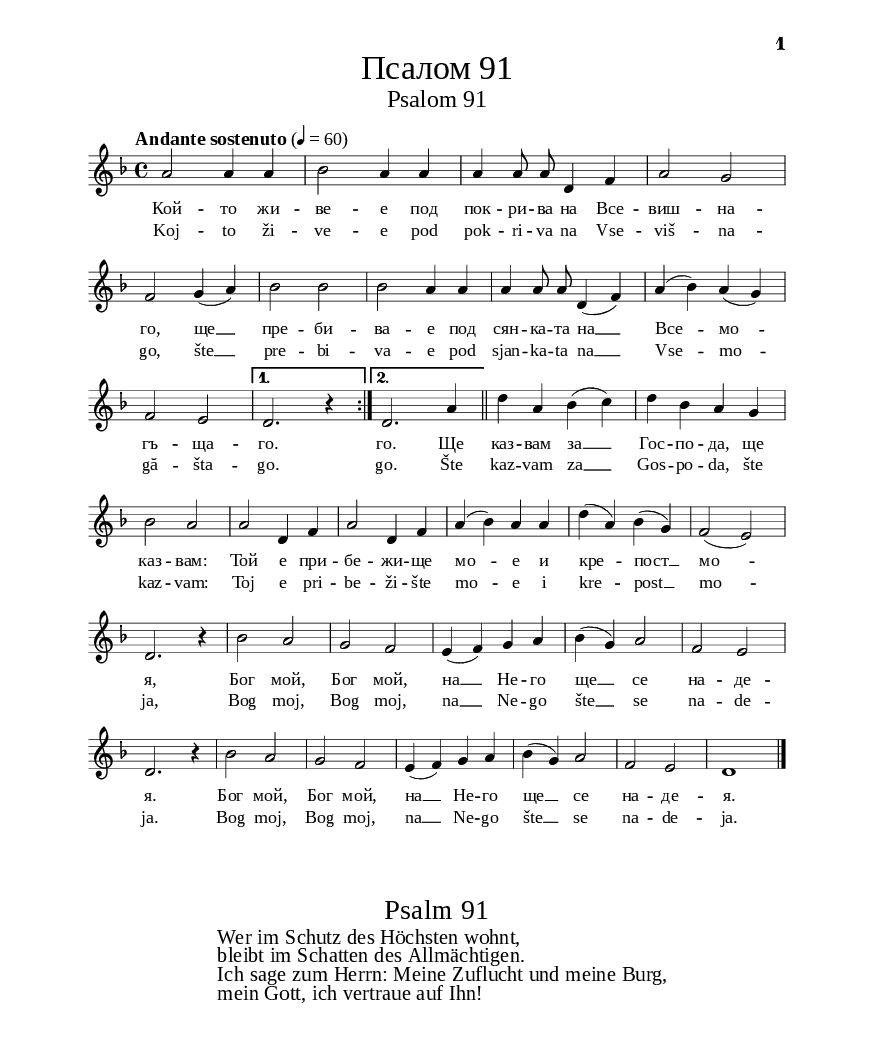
\version "2.24.3"

% include paper part and global functions
\include "include/globals.ily"

\bookpart {
  \label #'ref057
  \tocItem \markup "Псалом 91 – Psalom 91"
  \include "include/bookpart-paper.ily"
  \score {
    \include "include/score-layout.ily"

    \new Voice \relative a' {
      \clef treble
      \key d \minor
      \time 4/4
      \tempoFunc "Andante sostenuto" 4 "60"
      \repeat volta 2 {
        a2 a4 a4 | bes2 a4 a4 | a4 \autoBeamOff a8 a8 d,4 f4 |  a2 g2 | \break
        f2 g4 ( a4 ) |  bes2 bes2 | bes2 a4 a4 | a4 a8 a8 d,4 ( f4 ) |
        a4 ( bes4 ) a4 ( g4 ) |  \break  f2 e2 |
      }
      \alternative {
        { d2. r4 | }
        { d2. a'4 | \bar "||" }
      }

      d4 a4 bes4 ( c4 ) | d4 bes4 a4 g4 |\break bes2 a2 |  a2 d,4 f4 |
      a2 d,4 f4 | a4 ( bes4 ) a4 a4 | d4 ( a4 ) bes4 ( g4 ) | f2 ( e2 ) | \break
      d2. r4 | bes'2 a2 | g2 f2 |  e4 ( f4 ) g4 a4 |
      bes4 ( g4 ) a2 |  f2 e2 |  \break d2. r4 |  bes'2 a2 | g2 f2 |
      e4 ( f4 ) g4 a4 | bes4 ( g4 ) a2 | f2 e2 | d1| \bar "|." \break
    }

    \addlyrics {
      Кой -- то жи -- ве -- е под пок -- ри -- ва на Все -- виш -- на --
      го, ще __ пре -- би -- ва -- е под сян -- ка -- та на __
      Все -- мо -- гъ -- ща -- го. го. Ще
      каз -- вам за __ Гос -- по -- да, ще каз -- вам: Той е при --
      бе -- жи -- ще мо -- е и кре -- пост __ мо --
      я, Бог мой, Бог мой, на __ Не -- го
      ще __ се на -- де -- я. Бог мой, Бог мой,
      на __ Не -- го ще __ се на -- де -- я.
    }


    \addlyrics {
      Koj -- to ži -- ve -- e pod pok -- ri -- va na Vse -- viš -- na --
      go, šte __ pre -- bi -- va -- e pod sjan -- ka -- ta na __
      Vse -- mo -- gă -- šta -- go. go. Šte
      kaz -- vam za __ Gos -- po -- da, šte kaz -- vam: Toj e pri --
      be -- ži -- šte mo -- e i kre -- post __ mo --
      ja, Bog moj, Bog moj, na __ Ne -- go
      šte __ se na -- de -- ja. Bog moj, Bog moj,
      na __ Ne -- go šte __ se na -- de -- ja.
    }


    \header {
      title = \titleFunc "Псалом 91" "Psalom 91"
    }

    \midi{}

  } % score

 \markup \vspace #3

  % include foreign translation(s) of the song
  \version "2.24.4"

\markup \fill-line { \fontsize #deTitleFontSize "Psalm 91" }
\markup \null
\markup \abs-fontsize #10 {
   \fill-line {
  \override #`(baseline-skip . ,deCoupletBaselineSkip)

  \column {

    \line { " "Wer im Schutz des Höchsten wohnt, }

    \line { " "bleibt im Schatten des Allmächtigen.}

    \line { " "Ich sage zum Herrn: Meine Zuflucht und meine Burg,}

    \line { " " mein Gott, ich vertraue auf Ihn! }

  }
   }
}


} % bookpart
